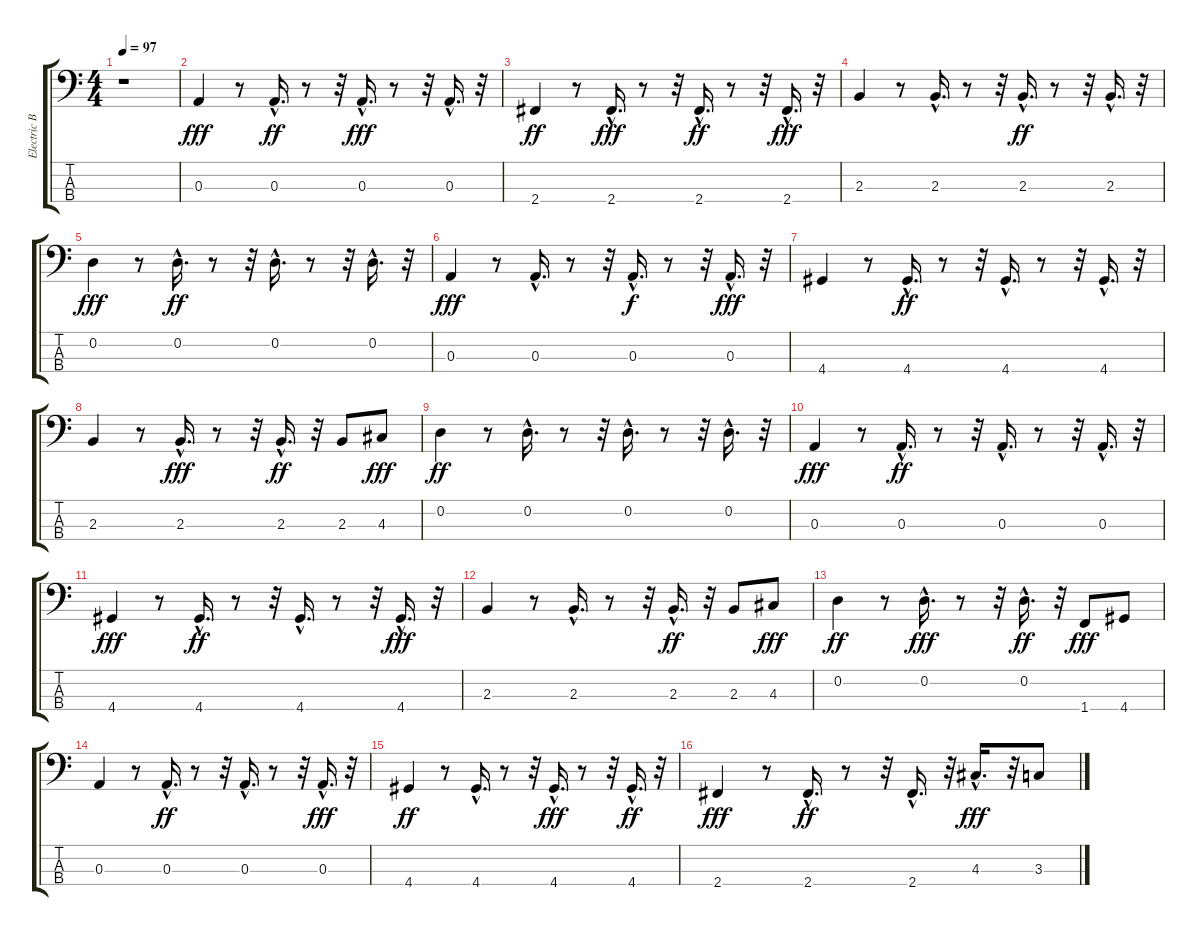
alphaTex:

\track ("Electric Bass" "Electric B") {instrument electricbasspick}
\staff {score tabs}
\tuning (G2 D2 A1 E1) {hide}
\ts (4 4)
\tempo 97
\clef f4
\ks c
r.1{dy ff} |
0.3.4{dy fff} r.8 0.3{hac}.16{d dy ff} r.8 r.32 0.3{hac}.16{d dy fff} r.8 r.32 0.3{hac}.16{d} r.32 |
2.4.4{dy ff} r.8 2.4{hac}.16{d dy fff} r.8 r.32 2.4{hac}.16{d dy ff} r.8 r.32 2.4{hac}.16{d dy fff} r.32 |
2.3.4 r.8 2.3{hac}.16{d} r.8 r.32 2.3{hac}.16{d dy ff} r.8 r.32 2.3{hac}.16{d} r.32 |
0.2.4{dy fff} r.8 0.2{hac}.16{d dy ff} r.8 r.32 0.2{hac}.16{d} r.8 r.32 0.2{hac}.16{d} r.32 |
0.3.4{dy fff} r.8 0.3{hac}.16{d} r.8 r.32 0.3{hac}.16{d dy f} r.8 r.32 0.3{hac}.16{d dy fff} r.32 |
4.4.4 r.8 4.4{hac}.16{d dy ff} r.8 r.32 4.4{hac}.16{d} r.8 r.32 4.4{hac}.16{d} r.32 |
2.3.4 r.8 2.3{hac}.16{d dy fff} r.8 r.32 2.3{hac}.16{d dy ff} r.32 2.3.8 4.3.8{dy fff} |
0.2.4{dy ff} r.8 0.2{hac}.16{d} r.8 r.32 0.2{hac}.16{d} r.8 r.32 0.2{hac}.16{d} r.32 |
0.3.4{dy fff} r.8 0.3{hac}.16{d dy ff} r.8 r.32 0.3{hac}.16{d} r.8 r.32 0.3{hac}.16{d} r.32 |
4.4.4{dy fff} r.8 4.4{hac}.16{d dy ff} r.8 r.32 4.4{hac}.16{d} r.8 r.32 4.4{hac}.16{d dy fff} r.32 |
2.3.4 r.8 2.3{hac}.16{d} r.8 r.32 2.3{hac}.16{d dy ff} r.32 2.3.8 4.3.8{dy fff} |
0.2.4{dy ff} r.8 0.2{hac}.16{d dy fff} r.8 r.32 0.2{hac}.16{d dy ff} r.32 1.4.8{dy fff} 4.4.8 |
0.3.4 r.8 0.3{hac}.16{d dy ff} r.8 r.32 0.3{hac}.16{d} r.8 r.32 0.3{hac}.16{d dy fff} r.32 |
4.4.4{dy ff} r.8 4.4{hac}.16{d} r.8 r.32 4.4{hac}.16{d dy fff} r.8 r.32 4.4{hac}.16{d dy ff} r.32 |
2.4.4{dy fff} r.8 2.4{hac}.16{d dy ff} r.8 r.32 2.4{hac}.16{d} r.32 4.3{hac}.16{d dy fff} r.32 3.3.8
